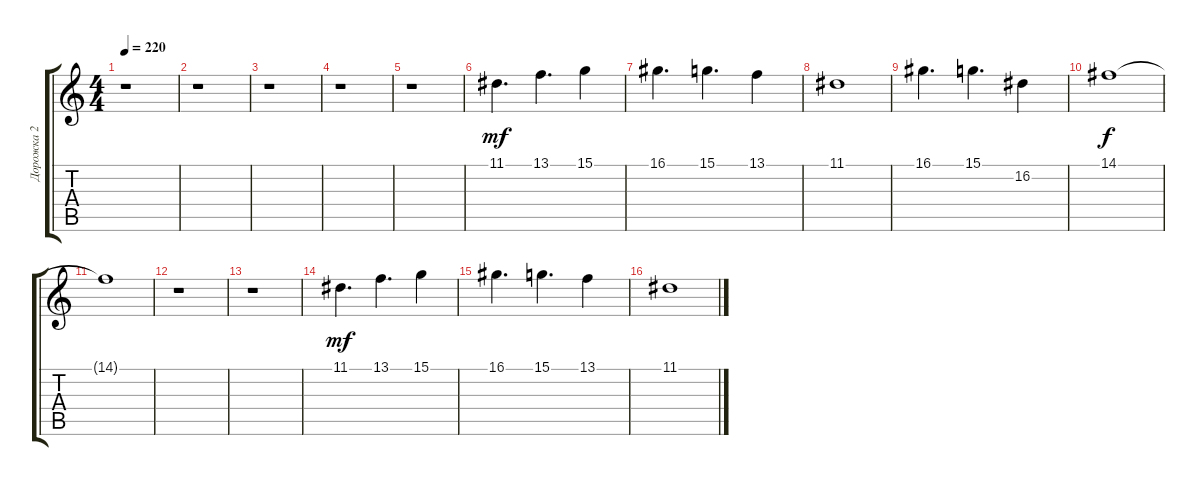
\track ("Дорожка 2" "Дорожка 2") {instrument tremolostrings}
\staff {score tabs}
\tuning (E4 B3 G3 D3 A2 E2) {hide}
\ts (4 4)
\tempo 220
\clef g2
\ks c
r.1{dy f} |
r.1 |
r.1 |
r.1 |
r.1 |
11.1.4{d dy mf} 13.1.4{d} 15.1.4 |
16.1.4{d} 15.1.4{d} 13.1.4 |
11.1.1 |
16.1.4{d} 15.1.4{d} 16.2.4 |
14.1.1{dy f} |
14.1{t}.1 |
r.1 |
r.1 |
11.1.4{d dy mf} 13.1.4{d} 15.1.4 |
16.1.4{d} 15.1.4{d} 13.1.4 |
11.1.1
